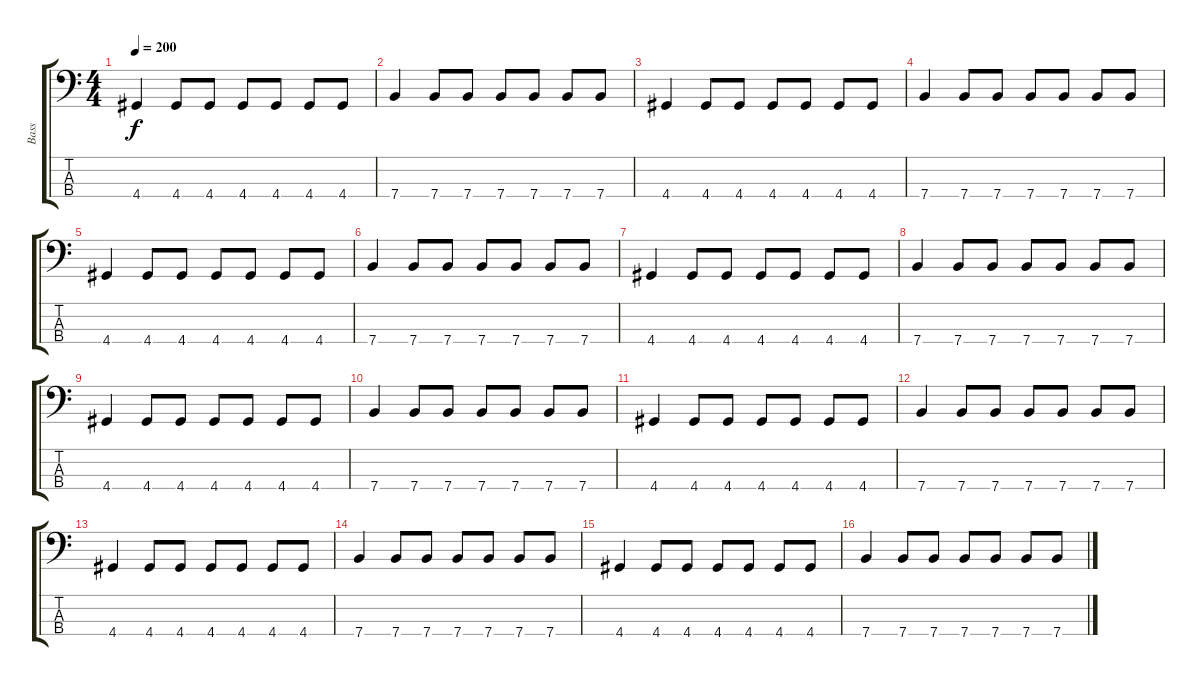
\track ("Bass" "Bass") {instrument electricbassfinger}
\staff {score tabs}
\tuning (G2 D2 A1 E1) {hide}
\ts (4 4)
\tempo 200
\clef f4
\ks c
4.4.4{dy f} 4.4.8 4.4.8 4.4.8 4.4.8 4.4.8 4.4.8 |
7.4.4 7.4.8 7.4.8 7.4.8 7.4.8 7.4.8 7.4.8 |
4.4.4 4.4.8 4.4.8 4.4.8 4.4.8 4.4.8 4.4.8 |
7.4.4 7.4.8 7.4.8 7.4.8 7.4.8 7.4.8 7.4.8 |
4.4.4 4.4.8 4.4.8 4.4.8 4.4.8 4.4.8 4.4.8 |
7.4.4 7.4.8 7.4.8 7.4.8 7.4.8 7.4.8 7.4.8 |
4.4.4 4.4.8 4.4.8 4.4.8 4.4.8 4.4.8 4.4.8 |
7.4.4 7.4.8 7.4.8 7.4.8 7.4.8 7.4.8 7.4.8 |
4.4.4 4.4.8 4.4.8 4.4.8 4.4.8 4.4.8 4.4.8 |
7.4.4 7.4.8 7.4.8 7.4.8 7.4.8 7.4.8 7.4.8 |
4.4.4 4.4.8 4.4.8 4.4.8 4.4.8 4.4.8 4.4.8 |
7.4.4 7.4.8 7.4.8 7.4.8 7.4.8 7.4.8 7.4.8 |
4.4.4 4.4.8 4.4.8 4.4.8 4.4.8 4.4.8 4.4.8 |
7.4.4 7.4.8 7.4.8 7.4.8 7.4.8 7.4.8 7.4.8 |
4.4.4 4.4.8 4.4.8 4.4.8 4.4.8 4.4.8 4.4.8 |
7.4.4 7.4.8 7.4.8 7.4.8 7.4.8 7.4.8 7.4.8
